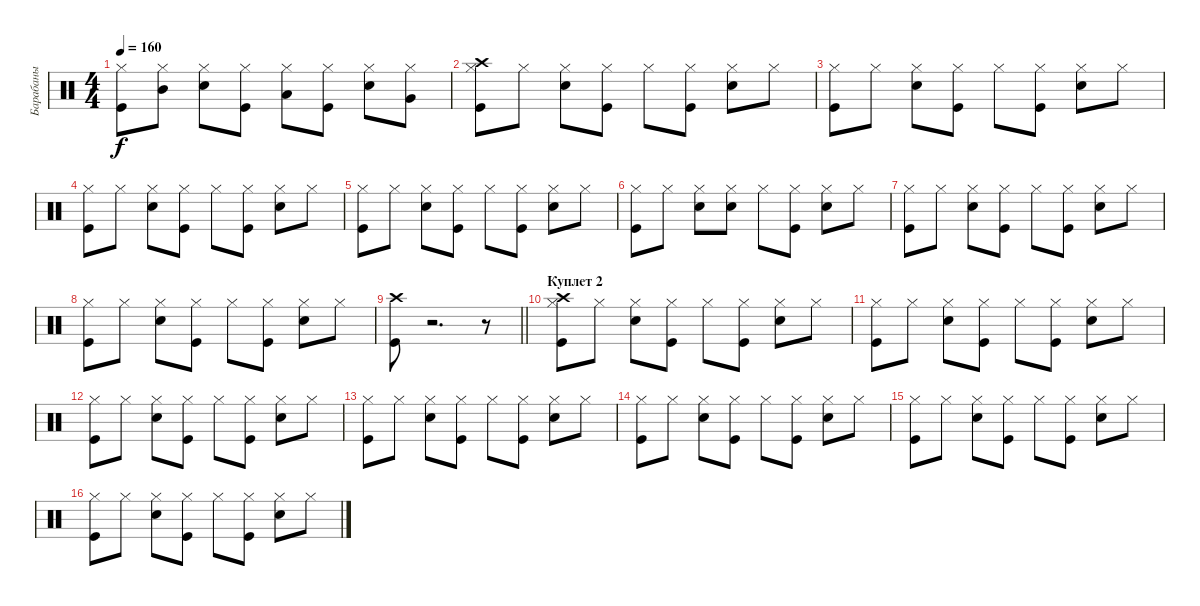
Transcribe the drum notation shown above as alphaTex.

\track ("Барабаны" "Барабаны") {instrument percussion}
\staff {score}
\articulation defaults
\ts (4 4)
\tempo 160
\clef neutral
\ks c
("Kick (hit)" "Hi-Hat (closed)").8{dy f} ("Mid Tom (hit)" "Hi-Hat (closed)").8 ("Snare (hit) 2" "Hi-Hat (closed)").8 ("Kick (hit)" "Hi-Hat (closed)").8 ("Low Tom (hit)" "Hi-Hat (closed)").8 ("Kick (hit)" "Hi-Hat (closed)").8 ("Snare (hit) 2" "Hi-Hat (closed)").8 ("Very Low Tom (hit)" "Hi-Hat (closed)").8 |
("Kick (hit)" "Crash high (hit)" "Hi-Hat (closed)").8 "Hi-Hat (closed)".8 ("Snare (hit) 2" "Hi-Hat (closed)").8 ("Kick (hit)" "Hi-Hat (closed)").8 "Hi-Hat (closed)".8 ("Kick (hit)" "Hi-Hat (closed)").8 ("Snare (hit) 2" "Hi-Hat (closed)").8 "Hi-Hat (closed)".8 |
("Kick (hit)" "Hi-Hat (closed)").8 "Hi-Hat (closed)".8 ("Snare (hit) 2" "Hi-Hat (closed)").8 ("Kick (hit)" "Hi-Hat (closed)").8 "Hi-Hat (closed)".8 ("Kick (hit)" "Hi-Hat (closed)").8 ("Snare (hit) 2" "Hi-Hat (closed)").8 "Hi-Hat (closed)".8 |
("Kick (hit)" "Hi-Hat (closed)").8 "Hi-Hat (closed)".8 ("Snare (hit) 2" "Hi-Hat (closed)").8 ("Kick (hit)" "Hi-Hat (closed)").8 "Hi-Hat (closed)".8 ("Kick (hit)" "Hi-Hat (closed)").8 ("Snare (hit) 2" "Hi-Hat (closed)").8 "Hi-Hat (closed)".8 |
("Kick (hit)" "Hi-Hat (closed)").8 "Hi-Hat (closed)".8 ("Snare (hit) 2" "Hi-Hat (closed)").8 ("Kick (hit)" "Hi-Hat (closed)").8 "Hi-Hat (closed)".8 ("Kick (hit)" "Hi-Hat (closed)").8 ("Snare (hit) 2" "Hi-Hat (closed)").8 "Hi-Hat (closed)".8 |
("Kick (hit)" "Hi-Hat (closed)").8 "Hi-Hat (closed)".8 ("Snare (hit) 2" "Hi-Hat (closed)").8 ("Snare (hit) 2" "Hi-Hat (closed)").8 "Hi-Hat (closed)".8 ("Kick (hit)" "Hi-Hat (closed)").8 ("Snare (hit) 2" "Hi-Hat (closed)").8 "Hi-Hat (closed)".8 |
("Kick (hit)" "Hi-Hat (closed)").8 "Hi-Hat (closed)".8 ("Snare (hit) 2" "Hi-Hat (closed)").8 ("Kick (hit)" "Hi-Hat (closed)").8 "Hi-Hat (closed)".8 ("Kick (hit)" "Hi-Hat (closed)").8 ("Snare (hit) 2" "Hi-Hat (closed)").8 "Hi-Hat (closed)".8 |
("Kick (hit)" "Hi-Hat (closed)").8 "Hi-Hat (closed)".8 ("Snare (hit) 2" "Hi-Hat (closed)").8 ("Kick (hit)" "Hi-Hat (closed)").8 "Hi-Hat (closed)".8 ("Kick (hit)" "Hi-Hat (closed)").8 ("Snare (hit) 2" "Hi-Hat (closed)").8 "Hi-Hat (closed)".8 |
\barLineRight lightlight
("Kick (hit)" "Crash high (hit)").8 r.2{d} r.8 |
\section ("" "Куплет 2")
("Kick (hit)" "Crash high (hit)" "Hi-Hat (closed)").8 "Hi-Hat (closed)".8 ("Snare (hit) 2" "Hi-Hat (closed)").8 ("Kick (hit)" "Hi-Hat (closed)").8 "Hi-Hat (closed)".8 ("Kick (hit)" "Hi-Hat (closed)").8 ("Snare (hit) 2" "Hi-Hat (closed)").8 "Hi-Hat (closed)".8 |
("Kick (hit)" "Hi-Hat (closed)").8 "Hi-Hat (closed)".8 ("Snare (hit) 2" "Hi-Hat (closed)").8 ("Kick (hit)" "Hi-Hat (closed)").8 "Hi-Hat (closed)".8 ("Kick (hit)" "Hi-Hat (closed)").8 ("Snare (hit) 2" "Hi-Hat (closed)").8 "Hi-Hat (closed)".8 |
("Kick (hit)" "Hi-Hat (closed)").8 "Hi-Hat (closed)".8 ("Snare (hit) 2" "Hi-Hat (closed)").8 ("Kick (hit)" "Hi-Hat (closed)").8 "Hi-Hat (closed)".8 ("Kick (hit)" "Hi-Hat (closed)").8 ("Snare (hit) 2" "Hi-Hat (closed)").8 "Hi-Hat (closed)".8 |
("Kick (hit)" "Hi-Hat (closed)").8 "Hi-Hat (closed)".8 ("Snare (hit) 2" "Hi-Hat (closed)").8 ("Kick (hit)" "Hi-Hat (closed)").8 "Hi-Hat (closed)".8 ("Kick (hit)" "Hi-Hat (closed)").8 ("Snare (hit) 2" "Hi-Hat (closed)").8 "Hi-Hat (closed)".8 |
("Kick (hit)" "Hi-Hat (closed)").8 "Hi-Hat (closed)".8 ("Snare (hit) 2" "Hi-Hat (closed)").8 ("Kick (hit)" "Hi-Hat (closed)").8 "Hi-Hat (closed)".8 ("Kick (hit)" "Hi-Hat (closed)").8 ("Snare (hit) 2" "Hi-Hat (closed)").8 "Hi-Hat (closed)".8 |
("Kick (hit)" "Hi-Hat (closed)").8 "Hi-Hat (closed)".8 ("Snare (hit) 2" "Hi-Hat (closed)").8 ("Kick (hit)" "Hi-Hat (closed)").8 "Hi-Hat (closed)".8 ("Kick (hit)" "Hi-Hat (closed)").8 ("Snare (hit) 2" "Hi-Hat (closed)").8 "Hi-Hat (closed)".8 |
("Kick (hit)" "Hi-Hat (closed)").8 "Hi-Hat (closed)".8 ("Snare (hit) 2" "Hi-Hat (closed)").8 ("Kick (hit)" "Hi-Hat (closed)").8 "Hi-Hat (closed)".8 ("Kick (hit)" "Hi-Hat (closed)").8 ("Snare (hit) 2" "Hi-Hat (closed)").8 "Hi-Hat (closed)".8
